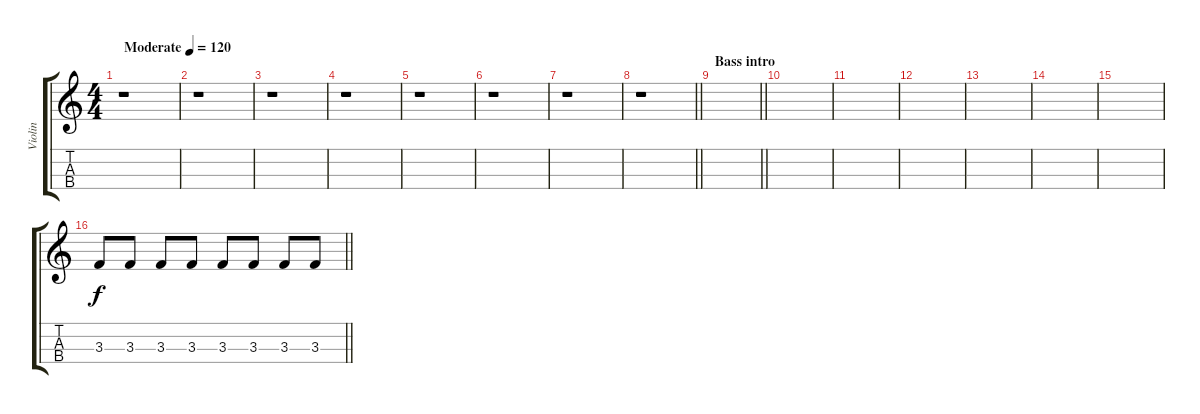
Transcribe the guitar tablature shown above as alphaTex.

\track ("Violin" "Violin") {instrument violin}
\staff {score tabs}
\tuning (E5 A4 D4 G3) {hide}
\ts (4 4)
\tempo (120 "Moderate")
\clef g2
\ks c
r.1{dy f instrument violin} |
r.1 |
r.1 |
r.1 |
r.1 |
r.1 |
r.1 |
\barLineRight lightlight
r.1 |
\section ("" "Bass intro")
\barLineRight lightlight
|
|
|
|
|
|
|
\barLineRight lightlight
3.3.8 3.3.8 3.3.8 3.3.8 3.3.8 3.3.8 3.3.8 3.3.8
